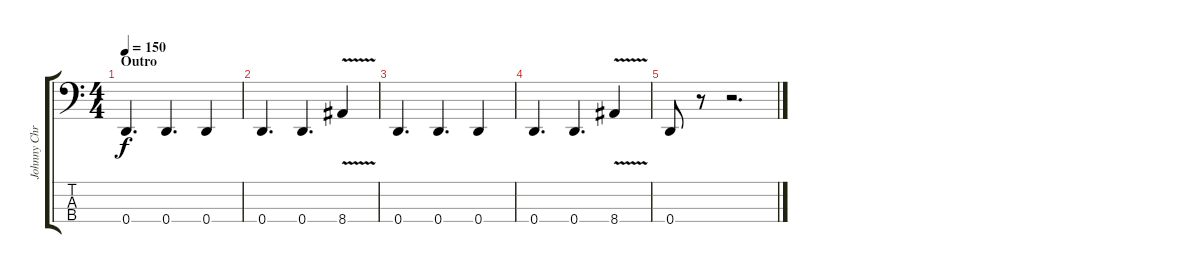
\track ("Johnny Christ | Bass" "Johnny Chr") {instrument electricbassfinger}
\staff {score tabs}
\tuning (G2 D2 A1 D1) {hide}
\ts (4 4)
\section ("" "Outro")
\tempo 150
\clef f4
\ks c
0.4.4{d dy f} 0.4.4{d} 0.4.4 |
0.4.4{d} 0.4.4{d} 8.4{v}.4 |
0.4.4{d} 0.4.4{d} 0.4.4 |
0.4.4{d} 0.4.4{d} 8.4{v}.4 |
0.4.8 r.8 r.2{d}
